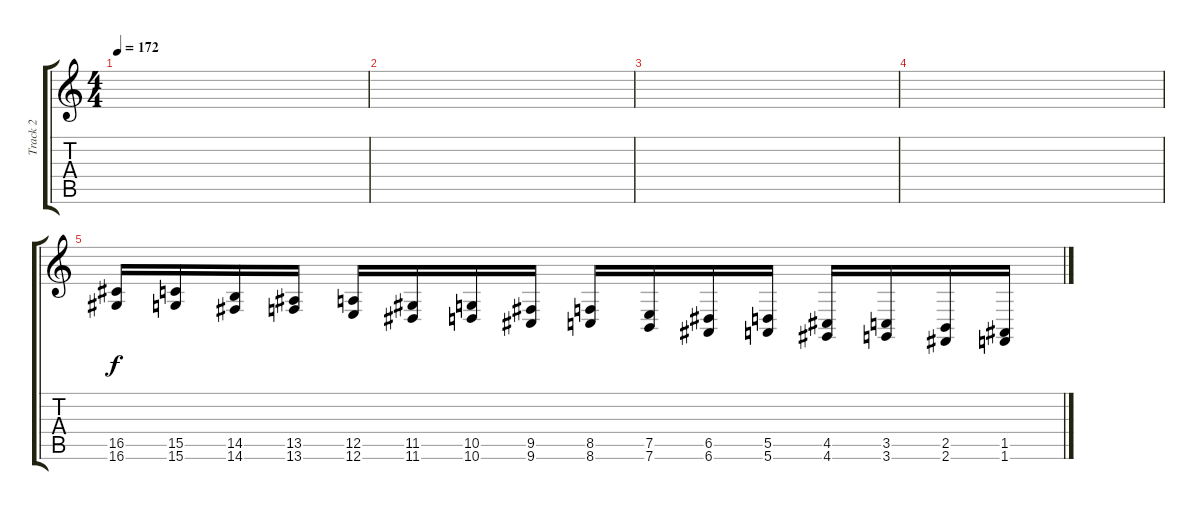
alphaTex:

\track ("Track 2" "Track 2") {instrument guitarfretnoise}
\staff {score tabs}
\tuning (E4 B3 G3 D3 A2 E2) {hide}
\ts (4 4)
\tempo 172
\clef g2
\ks c
|
|
|
|
(16.5 16.6).16 (15.5 15.6).16 (14.5 14.6).16 (13.5 13.6).16 (12.5 12.6).16 (11.5 11.6).16 (10.5 10.6).16 (9.5 9.6).16 (8.5 8.6).16 (7.5 7.6).16 (6.5 6.6).16 (5.5 5.6).16 (4.5 4.6).16 (3.5 3.6).16 (2.5 2.6).16 (1.5 1.6).16
